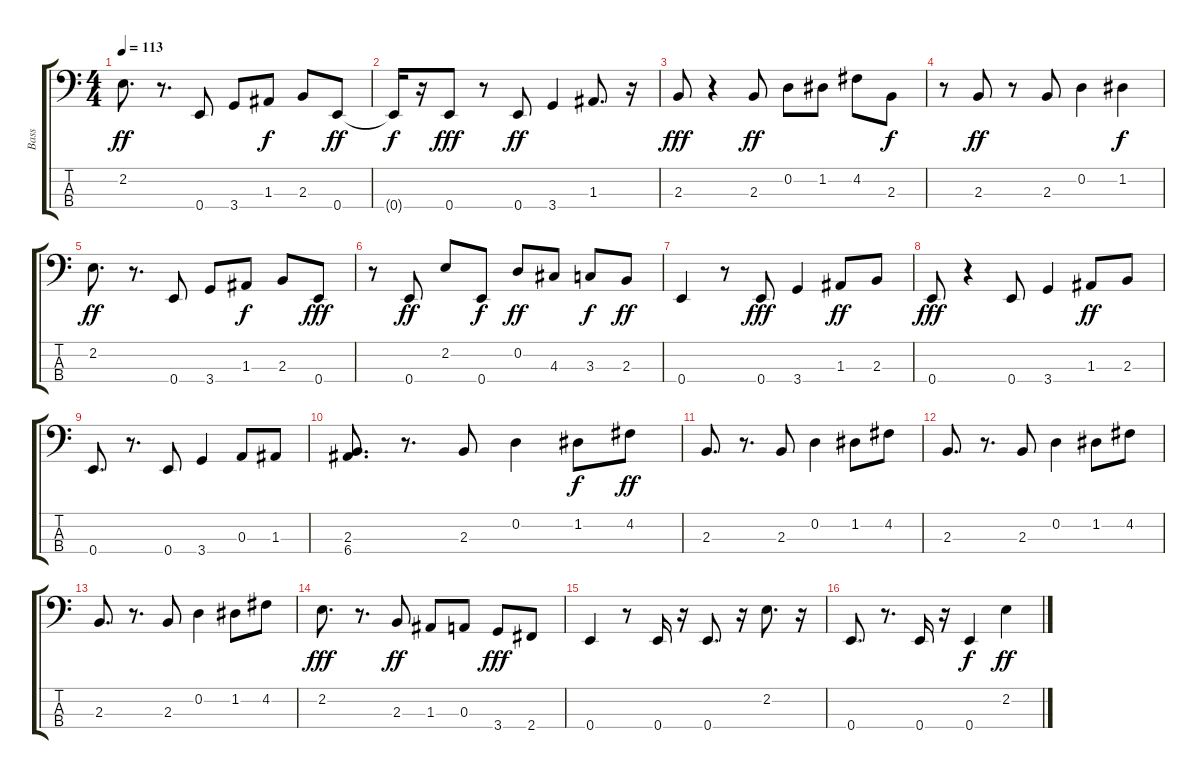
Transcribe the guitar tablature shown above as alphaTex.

\track ("Bass" "Bass") {instrument electricbassfinger}
\staff {score tabs}
\tuning (G2 D2 A1 E1) {hide}
\ts (4 4)
\tempo 113
\clef f4
\ks c
2.2.8{d dy ff} r.8{d} 0.4.8 3.4.8 1.3.8{dy f} 2.3.8 0.4.8{dy ff} |
0.4{t}.16{dy f} r.16 0.4.8{dy fff} r.8 0.4.8{dy ff} 3.4.4 1.3.8{d} r.16 |
2.3.8{dy fff} r.4 2.3.8{dy ff} 0.2.8 1.2.8 4.2.8 2.3.8{dy f} |
r.8 2.3.8{dy ff} r.8 2.3.8 0.2.4 1.2.4{dy f} |
2.2.8{d dy ff} r.8{d} 0.4.8 3.4.8 1.3.8{dy f} 2.3.8 0.4.8{dy fff} |
r.8 0.4.8{dy ff} 2.2.8 0.4.8{dy f} 0.2.8{dy ff} 4.3.8 3.3.8{dy f} 2.3.8{dy ff} |
0.4.4 r.8 0.4.8{dy fff} 3.4.4 1.3.8{dy ff} 2.3.8 |
0.4.8{dy fff} r.4 0.4.8 3.4.4 1.3.8{dy ff} 2.3.8 |
0.4.8{d} r.8{d} 0.4.8 3.4.4 0.3.8 1.3.8 |
(2.3 6.4).8{d} r.8{d} 2.3.8 0.2.4 1.2.8{dy f} 4.2.8{dy ff} |
2.3.8{d} r.8{d} 2.3.8 0.2.4 1.2.8 4.2.8 |
2.3.8{d} r.8{d} 2.3.8 0.2.4 1.2.8 4.2.8 |
2.3.8{d} r.8{d} 2.3.8 0.2.4 1.2.8 4.2.8 |
2.2.8{d dy fff} r.8{d} 2.3.8{dy ff} 1.3.8 0.3.8 3.4.8{dy fff} 2.4.8 |
0.4.4 r.8 0.4.16 r.16 0.4.8{d} r.16 2.2.8{d} r.16 |
0.4.8{d} r.8{d} 0.4.16 r.16 0.4.4{dy f} 2.2.4{dy ff}
